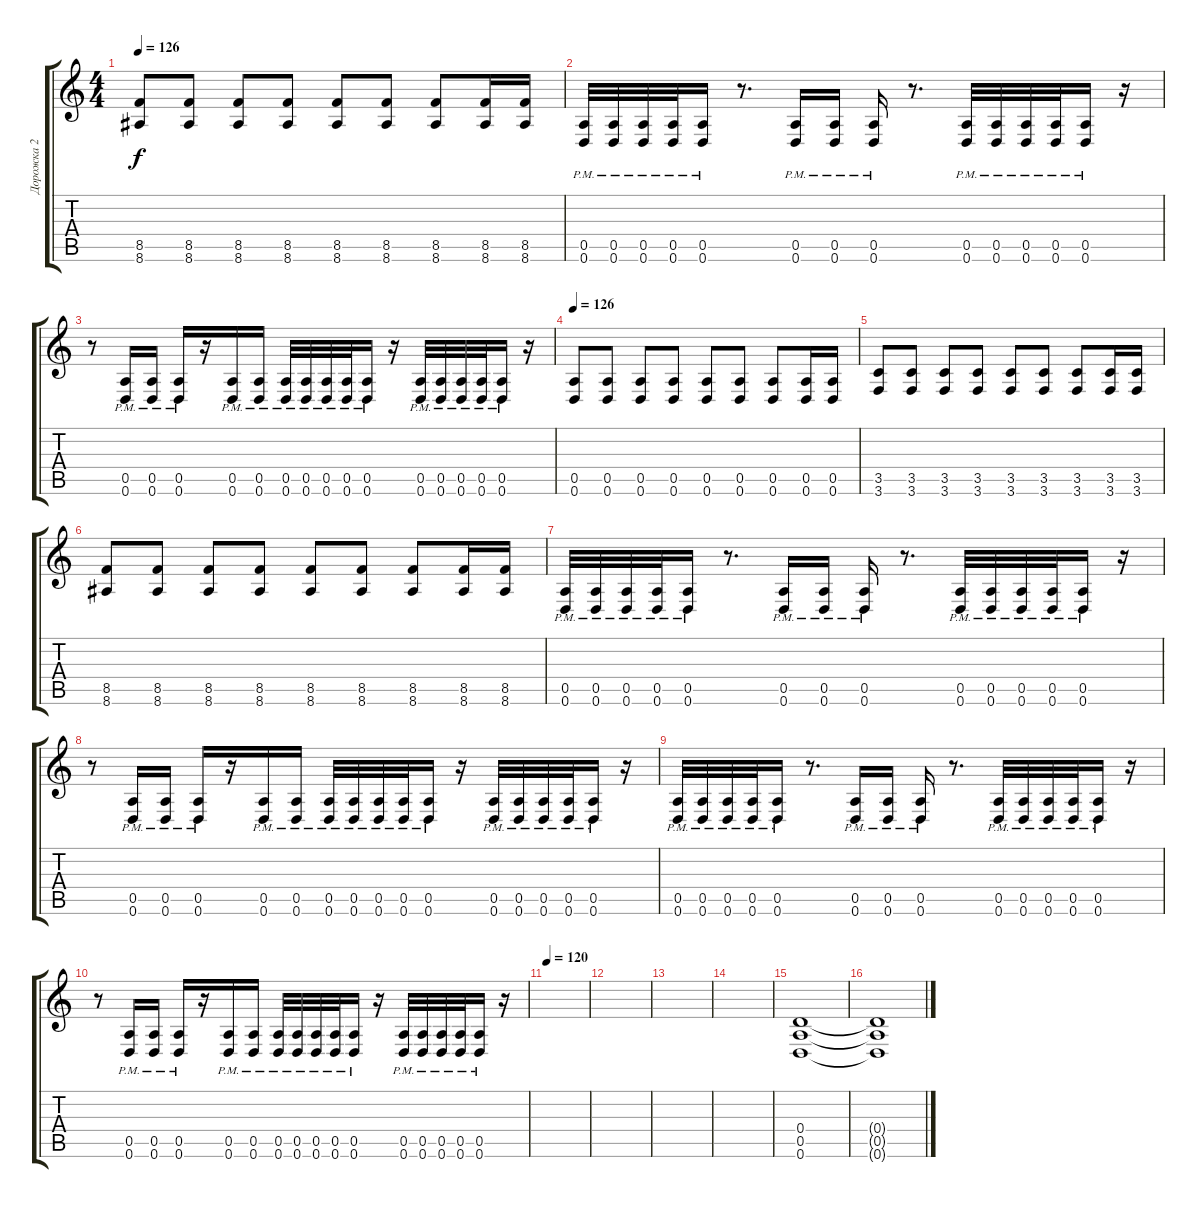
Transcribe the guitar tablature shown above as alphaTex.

\track ("Дорожка 2" "Дорожка 2") {instrument distortionguitar}
\staff {score tabs}
\tuning (E4 B3 G3 D3 A2 D2) {hide}
\ts (4 4)
\tempo 126
\clef g2
\ks c
(8.5 8.6).8{dy f} (8.5 8.6).8 (8.5 8.6).8 (8.5 8.6).8 (8.5 8.6).8 (8.5 8.6).8 (8.5 8.6).8 (8.5 8.6).16 (8.5 8.6).16 |
(0.5{pm} 0.6{pm}).32 (0.5{pm} 0.6{pm}).32 (0.5{pm} 0.6{pm}).32 (0.5{pm} 0.6{pm}).32 (0.5{pm} 0.6{pm}).16 r.8{d} (0.5{pm} 0.6{pm}).16 (0.5{pm} 0.6{pm}).16 (0.5{pm} 0.6{pm}).16 r.8{d} (0.5{pm} 0.6{pm}).32 (0.5{pm} 0.6{pm}).32 (0.5{pm} 0.6{pm}).32 (0.5{pm} 0.6{pm}).32 (0.5{pm} 0.6{pm}).16 r.16 |
r.8 (0.5{pm} 0.6{pm}).16 (0.5{pm} 0.6{pm}).16 (0.5{pm} 0.6{pm}).16 r.16 (0.5{pm} 0.6{pm}).16 (0.5{pm} 0.6{pm}).16 (0.5{pm} 0.6{pm}).32 (0.5{pm} 0.6{pm}).32 (0.5{pm} 0.6{pm}).32 (0.5{pm} 0.6{pm}).32 (0.5{pm} 0.6{pm}).16 r.16 (0.5{pm} 0.6{pm}).32 (0.5{pm} 0.6{pm}).32 (0.5{pm} 0.6{pm}).32 (0.5{pm} 0.6{pm}).32 (0.5{pm} 0.6{pm}).16 r.16 |
\tempo 126
(0.5 0.6).8 (0.5 0.6).8 (0.5 0.6).8 (0.5 0.6).8 (0.5 0.6).8 (0.5 0.6).8 (0.5 0.6).8 (0.5 0.6).16 (0.5 0.6).16 |
(3.5 3.6).8 (3.5 3.6).8 (3.5 3.6).8 (3.5 3.6).8 (3.5 3.6).8 (3.5 3.6).8 (3.5 3.6).8 (3.5 3.6).16 (3.5 3.6).16 |
(8.5 8.6).8 (8.5 8.6).8 (8.5 8.6).8 (8.5 8.6).8 (8.5 8.6).8 (8.5 8.6).8 (8.5 8.6).8 (8.5 8.6).16 (8.5 8.6).16 |
(0.5{pm} 0.6{pm}).32 (0.5{pm} 0.6{pm}).32 (0.5{pm} 0.6{pm}).32 (0.5{pm} 0.6{pm}).32 (0.5{pm} 0.6{pm}).16 r.8{d} (0.5{pm} 0.6{pm}).16 (0.5{pm} 0.6{pm}).16 (0.5{pm} 0.6{pm}).16 r.8{d} (0.5{pm} 0.6{pm}).32 (0.5{pm} 0.6{pm}).32 (0.5{pm} 0.6{pm}).32 (0.5{pm} 0.6{pm}).32 (0.5{pm} 0.6{pm}).16 r.16 |
r.8 (0.5{pm} 0.6{pm}).16 (0.5{pm} 0.6{pm}).16 (0.5{pm} 0.6{pm}).16 r.16 (0.5{pm} 0.6{pm}).16 (0.5{pm} 0.6{pm}).16 (0.5{pm} 0.6{pm}).32 (0.5{pm} 0.6{pm}).32 (0.5{pm} 0.6{pm}).32 (0.5{pm} 0.6{pm}).32 (0.5{pm} 0.6{pm}).16 r.16 (0.5{pm} 0.6{pm}).32 (0.5{pm} 0.6{pm}).32 (0.5{pm} 0.6{pm}).32 (0.5{pm} 0.6{pm}).32 (0.5{pm} 0.6{pm}).16 r.16 |
(0.5{pm} 0.6{pm}).32 (0.5{pm} 0.6{pm}).32 (0.5{pm} 0.6{pm}).32 (0.5{pm} 0.6{pm}).32 (0.5{pm} 0.6{pm}).16 r.8{d} (0.5{pm} 0.6{pm}).16 (0.5{pm} 0.6{pm}).16 (0.5{pm} 0.6{pm}).16 r.8{d} (0.5{pm} 0.6{pm}).32 (0.5{pm} 0.6{pm}).32 (0.5{pm} 0.6{pm}).32 (0.5{pm} 0.6{pm}).32 (0.5{pm} 0.6{pm}).16 r.16 |
r.8 (0.5{pm} 0.6{pm}).16 (0.5{pm} 0.6{pm}).16 (0.5{pm} 0.6{pm}).16 r.16 (0.5{pm} 0.6{pm}).16 (0.5{pm} 0.6{pm}).16 (0.5{pm} 0.6{pm}).32 (0.5{pm} 0.6{pm}).32 (0.5{pm} 0.6{pm}).32 (0.5{pm} 0.6{pm}).32 (0.5{pm} 0.6{pm}).16 r.16 (0.5{pm} 0.6{pm}).32 (0.5{pm} 0.6{pm}).32 (0.5{pm} 0.6{pm}).32 (0.5{pm} 0.6{pm}).32 (0.5{pm} 0.6{pm}).16 r.16 |
\tempo 120
|
|
|
|
(0.4 0.5 0.6).1 |
(0.4{t} 0.5{t} 0.6{t}).1
